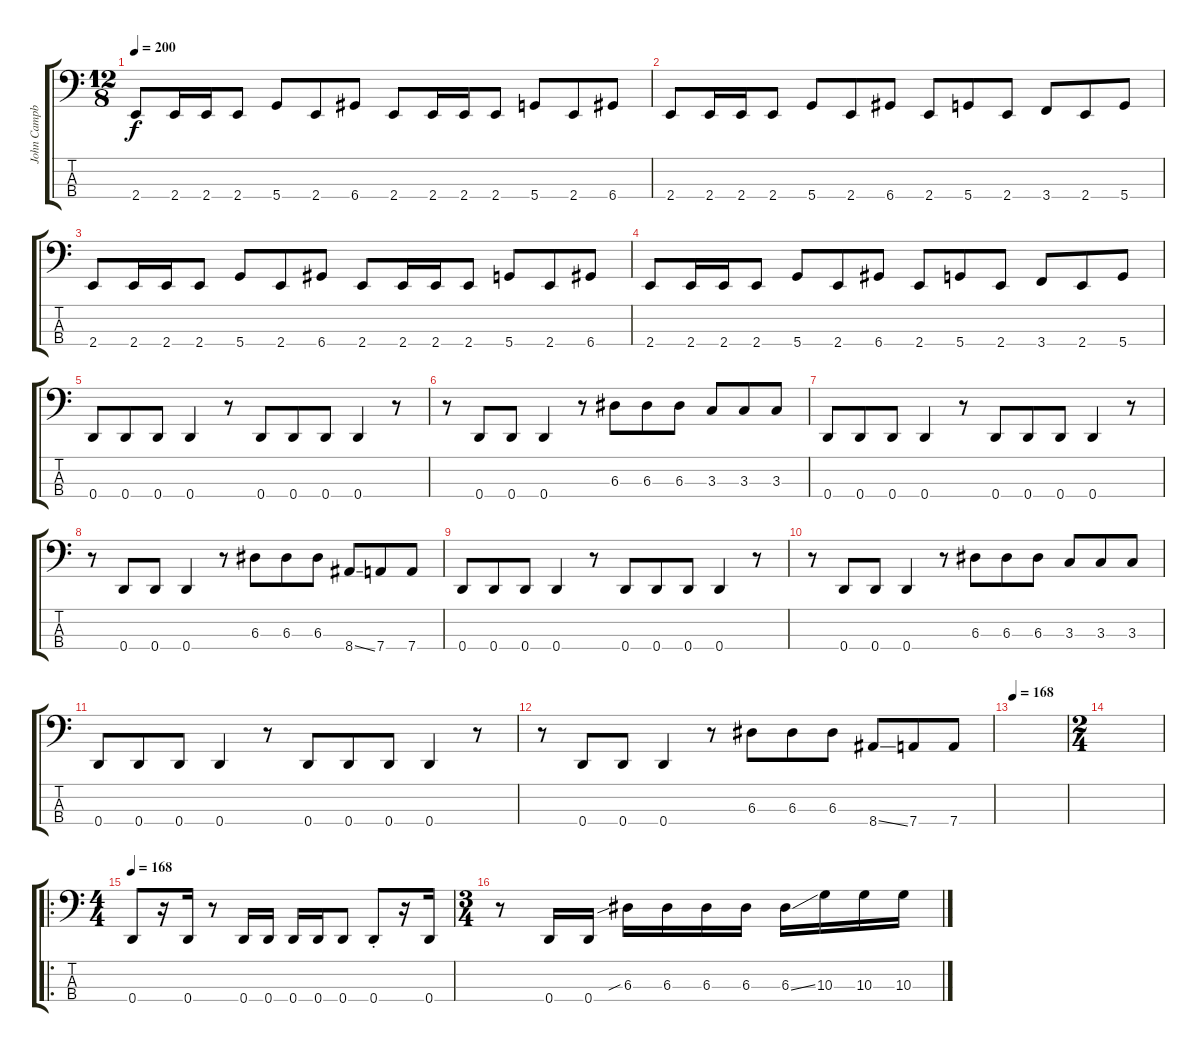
\track ("John Campbell" "John Campb") {instrument electricbasspick}
\staff {score tabs}
\tuning (G2 D2 A1 D1) {hide}
\ts (12 8)
\tempo 200
\clef f4
\ks c
2.4.8{dy f} 2.4.16 2.4.16 2.4.8 5.4.8 2.4.8 6.4.8 2.4.8 2.4.16 2.4.16 2.4.8 5.4.8 2.4.8 6.4.8 |
2.4.8 2.4.16 2.4.16 2.4.8 5.4.8 2.4.8 6.4.8 2.4.8 5.4.8 2.4.8 3.4.8 2.4.8 5.4.8 |
2.4.8 2.4.16 2.4.16 2.4.8 5.4.8 2.4.8 6.4.8 2.4.8 2.4.16 2.4.16 2.4.8 5.4.8 2.4.8 6.4.8 |
2.4.8 2.4.16 2.4.16 2.4.8 5.4.8 2.4.8 6.4.8 2.4.8 5.4.8 2.4.8 3.4.8 2.4.8 5.4.8 |
0.4.8 0.4.8 0.4.8 0.4.4 r.8 0.4.8 0.4.8 0.4.8 0.4.4 r.8 |
r.8 0.4.8 0.4.8 0.4.4 r.8 6.3.8 6.3.8 6.3.8 3.3.8 3.3.8 3.3.8 |
0.4.8 0.4.8 0.4.8 0.4.4 r.8 0.4.8 0.4.8 0.4.8 0.4.4 r.8 |
r.8 0.4.8 0.4.8 0.4.4 r.8 6.3.8 6.3.8 6.3.8 8.4{ss}.8 7.4.8 7.4.8 |
0.4.8 0.4.8 0.4.8 0.4.4 r.8 0.4.8 0.4.8 0.4.8 0.4.4 r.8 |
r.8 0.4.8 0.4.8 0.4.4 r.8 6.3.8 6.3.8 6.3.8 3.3.8 3.3.8 3.3.8 |
0.4.8 0.4.8 0.4.8 0.4.4 r.8 0.4.8 0.4.8 0.4.8 0.4.4 r.8 |
r.8 0.4.8 0.4.8 0.4.4 r.8 6.3.8 6.3.8 6.3.8 8.4{ss}.8 7.4.8 7.4.8 |
\tempo 168
|
\ts (2 4)
|
\ro
\ts (4 4)
\tempo 168
0.4.8 r.16 0.4.16 r.8 0.4.16 0.4.16 0.4.16 0.4.16 0.4.8 0.4{st}.8 r.16 0.4.16 |
\ts (3 4)
r.8 0.4.16 0.4.16 6.3{sib}.16 6.3.16 6.3.16 6.3.16 6.3{ss}.16 10.3.16 10.3.16 10.3.16
